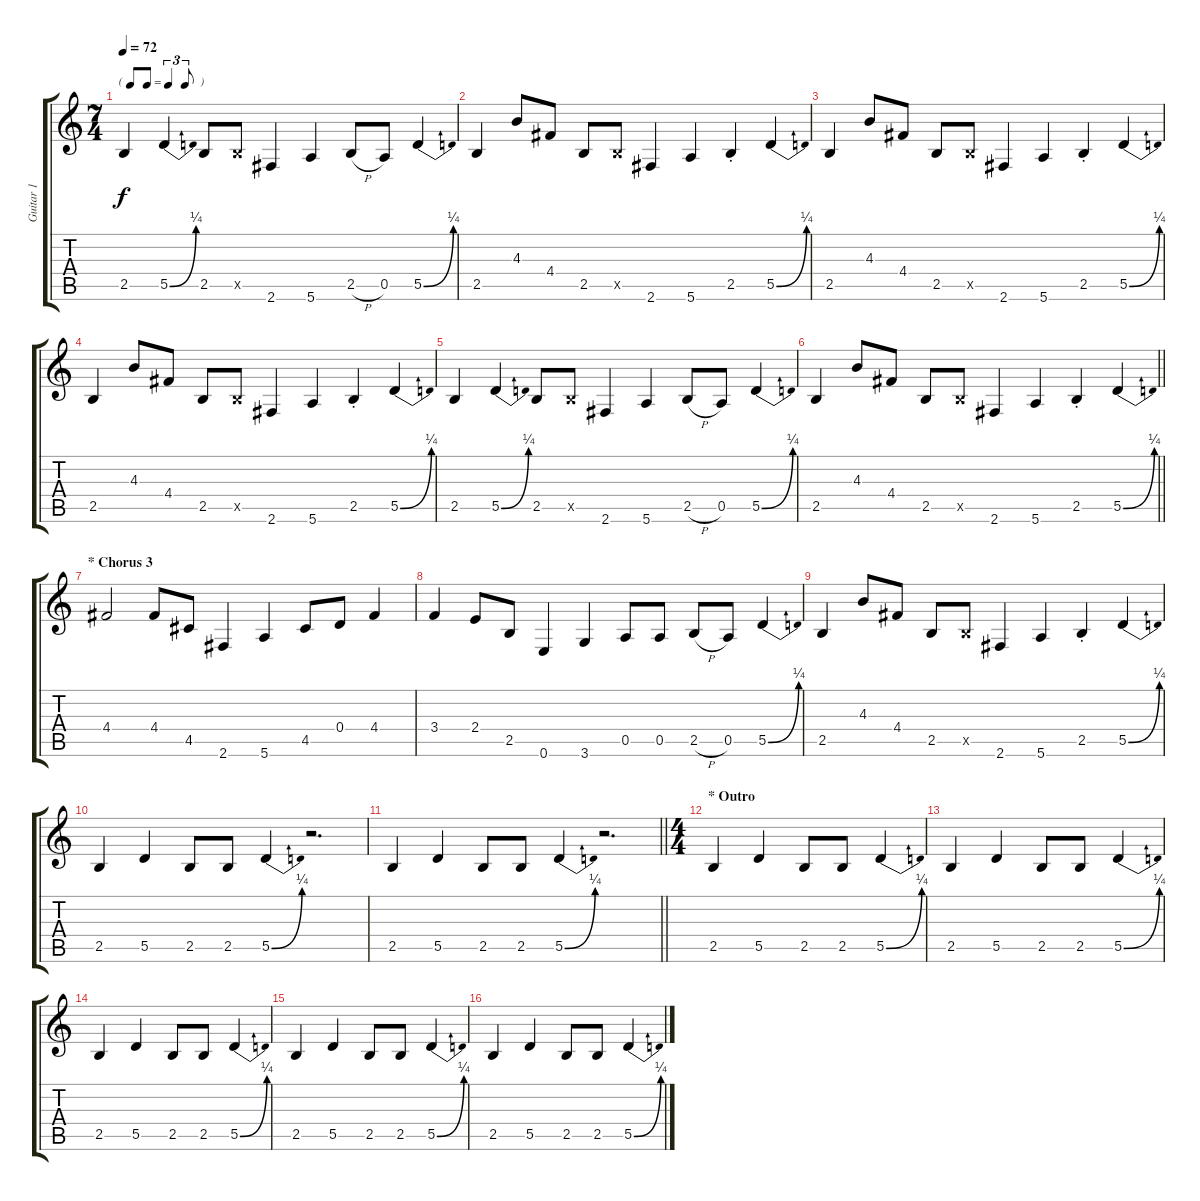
\track ("Guitar 1" "Guitar 1") {mute instrument electricguitarclean}
\staff {score tabs}
\tuning (E4 B3 G3 D3 A2 E2) {hide}
\ts (7 4)
\tf triplet8th
\tempo 72
\clef g2
\ks c
2.5.4{dy f} 5.5{be (bend 0 0 60 1)}.4 2.5.8 2.5{x}.8 2.6.4 5.6.4 2.5{h}.8 0.5.8 5.5{be (bend 0 0 60 1)}.4 |
2.5.4 4.3.8 4.4.8 2.5.8 2.5{x}.8 2.6.4 5.6.4 2.5{st}.4 5.5{be (bend 0 0 60 1)}.4 |
2.5.4 4.3.8 4.4.8 2.5.8 2.5{x}.8 2.6.4 5.6.4 2.5{st}.4 5.5{be (bend 0 0 60 1)}.4 |
2.5.4 4.3.8 4.4.8 2.5.8 2.5{x}.8 2.6.4 5.6.4 2.5{st}.4 5.5{be (bend 0 0 60 1)}.4 |
2.5.4 5.5{be (bend 0 0 60 1)}.4 2.5.8 2.5{x}.8 2.6.4 5.6.4 2.5{h}.8 0.5.8 5.5{be (bend 0 0 60 1)}.4 |
\barLineRight lightlight
2.5.4 4.3.8 4.4.8 2.5.8 2.5{x}.8 2.6.4 5.6.4 2.5{st}.4 5.5{be (bend 0 0 60 1)}.4 |
\section ("" "* Chorus 3")
4.4.2 4.4.8 4.5.8 2.6.4 5.6.4 4.5.8 0.4.8 4.4.4 |
3.4.4 2.4.8 2.5.8 0.6.4 3.6.4 0.5.8 0.5.8 2.5{h}.8 0.5.8 5.5{be (bend 0 0 60 1)}.4 |
2.5.4 4.3.8 4.4.8 2.5.8 2.5{x}.8 2.6.4 5.6.4 2.5{st}.4 5.5{be (bend 0 0 60 1)}.4 |
2.5.4 5.5.4 2.5.8 2.5.8 5.5{be (bend 0 0 60 1)}.4 r.2{d} |
\barLineRight lightlight
2.5.4 5.5.4 2.5.8 2.5.8 5.5{be (bend 0 0 60 1)}.4 r.2{d} |
\ts (4 4)
\section ("" "* Outro")
2.5.4 5.5.4 2.5.8 2.5.8 5.5{be (bend 0 0 60 1)}.4 |
2.5.4 5.5.4 2.5.8 2.5.8 5.5{be (bend 0 0 60 1)}.4 |
2.5.4 5.5.4 2.5.8 2.5.8 5.5{be (bend 0 0 60 1)}.4 |
2.5.4 5.5.4 2.5.8 2.5.8 5.5{be (bend 0 0 60 1)}.4 |
2.5.4 5.5.4 2.5.8 2.5.8 5.5{be (bend 0 0 60 1)}.4
